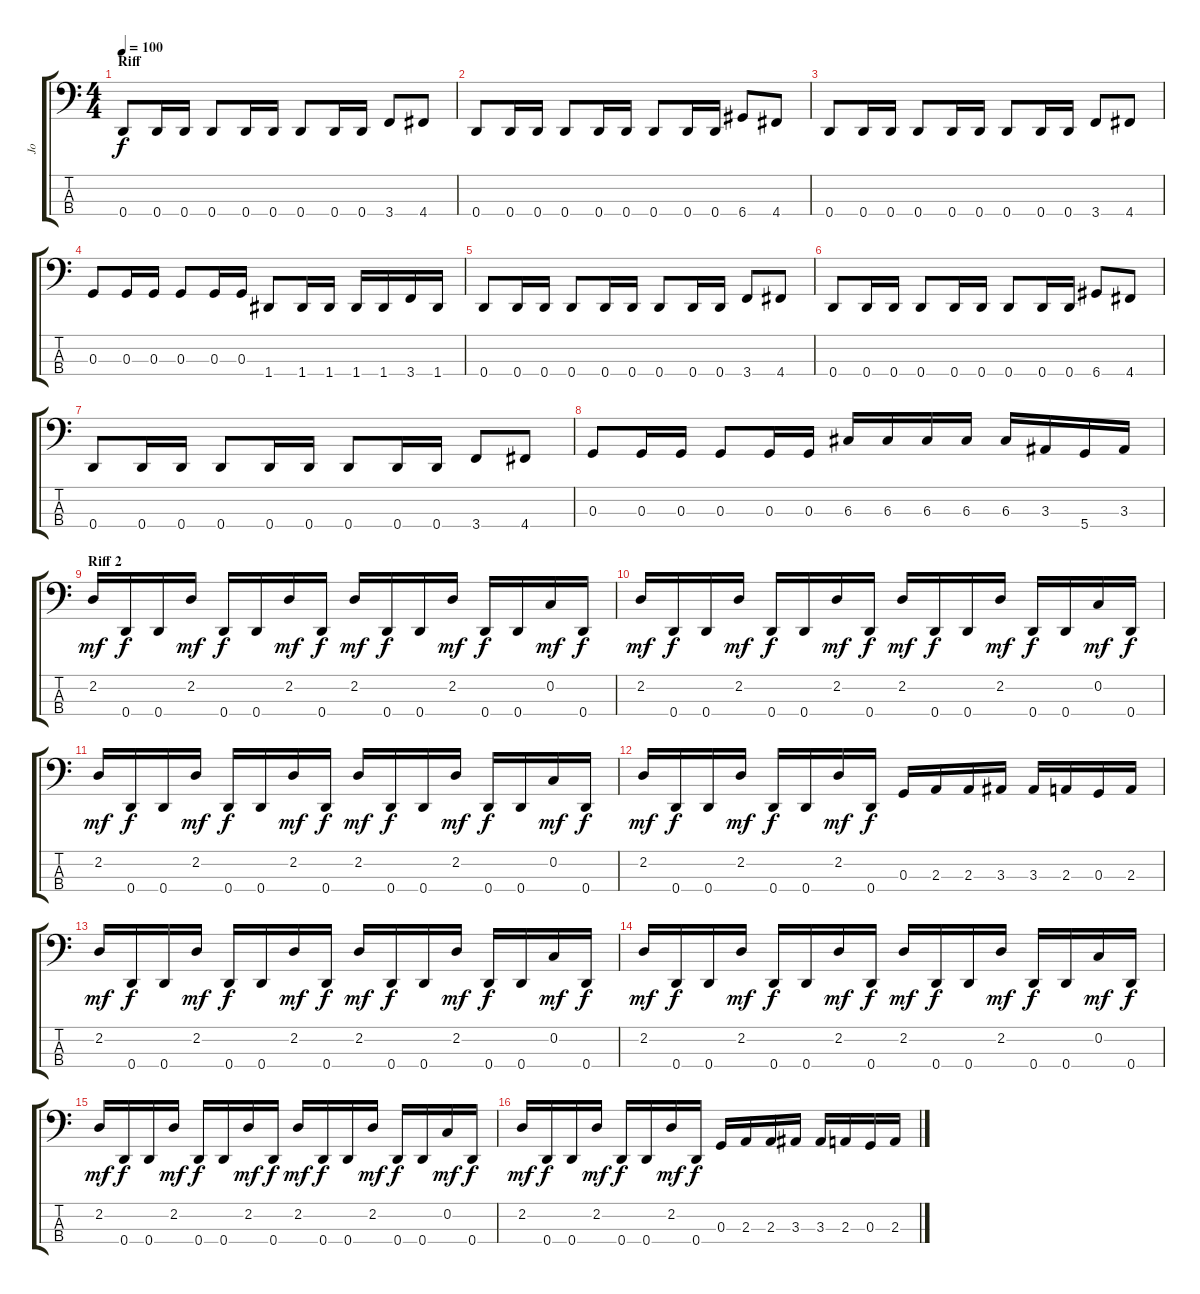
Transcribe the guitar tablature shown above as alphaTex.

\track ("Jo" "Jo") {instrument electricbassfinger}
\staff {score tabs}
\tuning (F2 C2 G1 D1) {hide}
\ts (4 4)
\section ("" "Riff")
\tempo 100
\clef f4
\ks c
0.4.8{dy f instrument electricbassfinger} 0.4.16 0.4.16 0.4.8 0.4.16 0.4.16 0.4.8 0.4.16 0.4.16 3.4.8 4.4.8 |
0.4.8 0.4.16 0.4.16 0.4.8 0.4.16 0.4.16 0.4.8 0.4.16 0.4.16 6.4.8 4.4.8 |
0.4.8 0.4.16 0.4.16 0.4.8 0.4.16 0.4.16 0.4.8 0.4.16 0.4.16 3.4.8 4.4.8 |
0.3.8 0.3.16 0.3.16 0.3.8 0.3.16 0.3.16 1.4.8 1.4.16 1.4.16 1.4.16 1.4.16 3.4.16 1.4.16 |
0.4.8 0.4.16 0.4.16 0.4.8 0.4.16 0.4.16 0.4.8 0.4.16 0.4.16 3.4.8 4.4.8 |
0.4.8 0.4.16 0.4.16 0.4.8 0.4.16 0.4.16 0.4.8 0.4.16 0.4.16 6.4.8 4.4.8 |
0.4.8 0.4.16 0.4.16 0.4.8 0.4.16 0.4.16 0.4.8 0.4.16 0.4.16 3.4.8 4.4.8 |
0.3.8 0.3.16 0.3.16 0.3.8 0.3.16 0.3.16 6.3.16 6.3.16 6.3.16 6.3.16 6.3.16 3.3.16 5.4.16 3.3.16 |
\section ("" "Riff 2")
2.2.16{dy mf} 0.4.16{dy f} 0.4.16 2.2.16{dy mf} 0.4.16{dy f} 0.4.16 2.2.16{dy mf} 0.4.16{dy f} 2.2.16{dy mf} 0.4.16{dy f} 0.4.16 2.2.16{dy mf} 0.4.16{dy f} 0.4.16 0.2.16{dy mf} 0.4.16{dy f} |
2.2.16{dy mf} 0.4.16{dy f} 0.4.16 2.2.16{dy mf} 0.4.16{dy f} 0.4.16 2.2.16{dy mf} 0.4.16{dy f} 2.2.16{dy mf} 0.4.16{dy f} 0.4.16 2.2.16{dy mf} 0.4.16{dy f} 0.4.16 0.2.16{dy mf} 0.4.16{dy f} |
2.2.16{dy mf} 0.4.16{dy f} 0.4.16 2.2.16{dy mf} 0.4.16{dy f} 0.4.16 2.2.16{dy mf} 0.4.16{dy f} 2.2.16{dy mf} 0.4.16{dy f} 0.4.16 2.2.16{dy mf} 0.4.16{dy f} 0.4.16 0.2.16{dy mf} 0.4.16{dy f} |
2.2.16{dy mf} 0.4.16{dy f} 0.4.16 2.2.16{dy mf} 0.4.16{dy f} 0.4.16 2.2.16{dy mf} 0.4.16{dy f} 0.3.16 2.3.16 2.3.16 3.3.16 3.3.16 2.3.16 0.3.16 2.3.16 |
2.2.16{dy mf} 0.4.16{dy f} 0.4.16 2.2.16{dy mf} 0.4.16{dy f} 0.4.16 2.2.16{dy mf} 0.4.16{dy f} 2.2.16{dy mf} 0.4.16{dy f} 0.4.16 2.2.16{dy mf} 0.4.16{dy f} 0.4.16 0.2.16{dy mf} 0.4.16{dy f} |
2.2.16{dy mf} 0.4.16{dy f} 0.4.16 2.2.16{dy mf} 0.4.16{dy f} 0.4.16 2.2.16{dy mf} 0.4.16{dy f} 2.2.16{dy mf} 0.4.16{dy f} 0.4.16 2.2.16{dy mf} 0.4.16{dy f} 0.4.16 0.2.16{dy mf} 0.4.16{dy f} |
2.2.16{dy mf} 0.4.16{dy f} 0.4.16 2.2.16{dy mf} 0.4.16{dy f} 0.4.16 2.2.16{dy mf} 0.4.16{dy f} 2.2.16{dy mf} 0.4.16{dy f} 0.4.16 2.2.16{dy mf} 0.4.16{dy f} 0.4.16 0.2.16{dy mf} 0.4.16{dy f} |
2.2.16{dy mf} 0.4.16{dy f} 0.4.16 2.2.16{dy mf} 0.4.16{dy f} 0.4.16 2.2.16{dy mf} 0.4.16{dy f} 0.3.16 2.3.16 2.3.16 3.3.16 3.3.16 2.3.16 0.3.16 2.3.16
